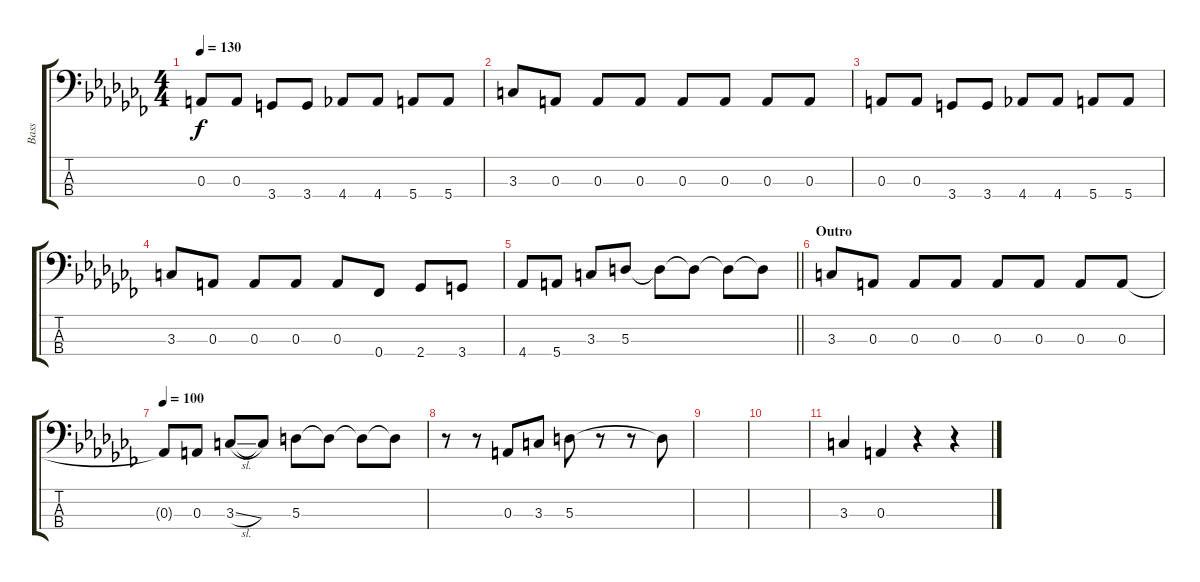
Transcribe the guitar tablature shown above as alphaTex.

\track ("Bass" "Bass") {instrument electricbassfinger}
\staff {score tabs}
\tuning (G2 D2 A1 E1) {hide}
\ts (4 4)
\tempo 130
\clef f4
\ks cb
0.3.8{dy f} 0.3.8 3.4.8 3.4.8 4.4.8 4.4.8 5.4.8 5.4.8 |
3.3.8 0.3.8 0.3.8 0.3.8 0.3.8 0.3.8 0.3.8 0.3.8 |
0.3.8 0.3.8 3.4.8 3.4.8 4.4.8 4.4.8 5.4.8 5.4.8 |
3.3.8 0.3.8 0.3.8 0.3.8 0.3.8 0.4.8 2.4.8 3.4.8 |
\barLineRight lightlight
4.4.8 5.4.8 3.3.8 5.3.8 5.3{t}.8 5.3{t}.8 5.3{t}.8 5.3{t}.8 |
\section ("" "Outro")
3.3.8 0.3.8 0.3.8 0.3.8 0.3.8 0.3.8 0.3.8 0.3.8 |
\tempo 100
0.3{t}.8 0.3.8 3.3{sl}.8 3.3{t}.8 5.3.8 5.3{t}.8 5.3{t}.8 5.3{t}.8 |
r.8 r.8 0.3.8 3.3.8 5.3.8 r.8 r.8 5.3{t}.8 |
|
|
3.3.4 0.3.4 r.4 r.4
